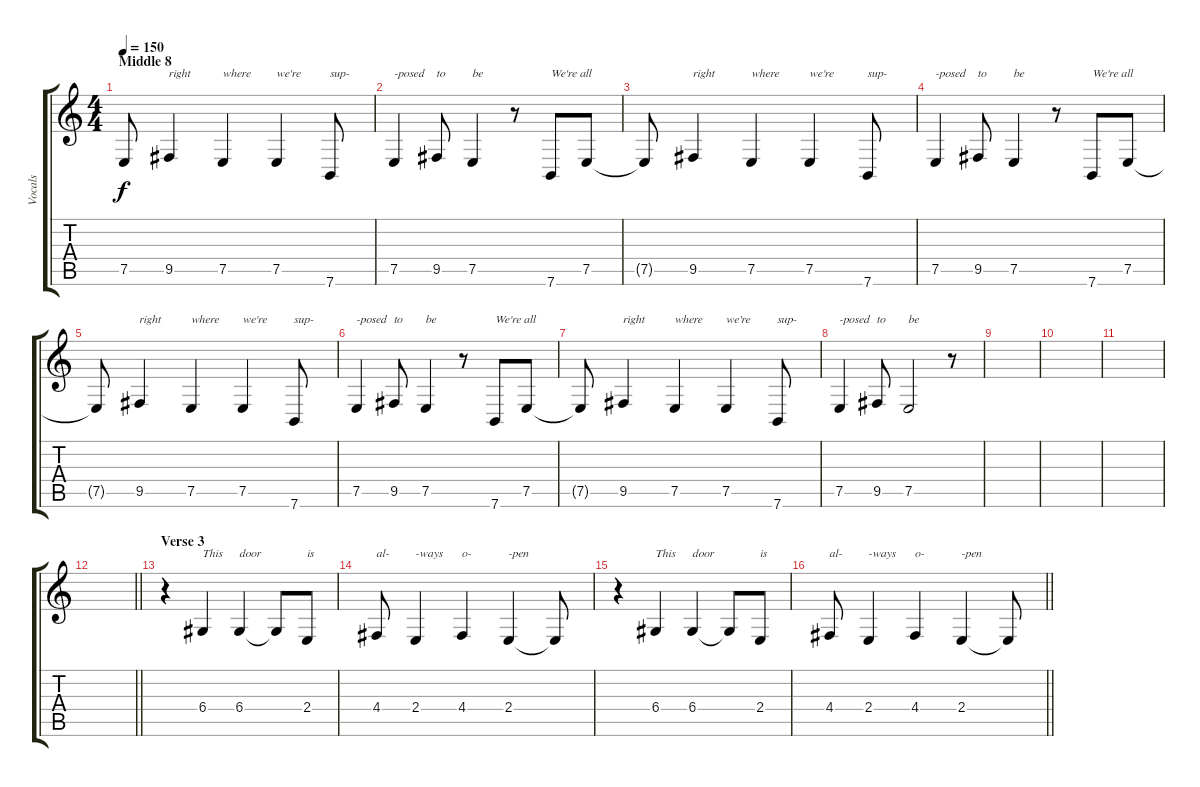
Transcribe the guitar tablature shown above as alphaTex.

\track ("Vocals" "Vocals") {instrument tenorsax}
\staff {score tabs}
\tuning (E4 B3 G3 D3 A2 E2) {hide}
\ts (4 4)
\section ("" "Middle 8")
\tempo 150
\clef g2
\ks c
7.5{t}.8{dy f} 9.5.4{txt "right"} 7.5.4{txt "where"} 7.5.4{txt "we're"} 7.6.8{txt "sup-"} |
7.5.4{txt "-posed"} 9.5.8{txt "to"} 7.5.4{txt "be"} r.8 7.6.8{txt "We're all"} 7.5.8 |
7.5{t}.8 9.5.4{txt "right"} 7.5.4{txt "where"} 7.5.4{txt "we're"} 7.6.8{txt "sup-"} |
7.5.4{txt "-posed"} 9.5.8{txt "to"} 7.5.4{txt "be"} r.8 7.6.8{txt "We're all"} 7.5.8 |
7.5{t}.8 9.5.4{txt "right"} 7.5.4{txt "where"} 7.5.4{txt "we're"} 7.6.8{txt "sup-"} |
7.5.4{txt "-posed"} 9.5.8{txt "to"} 7.5.4{txt "be"} r.8 7.6.8{txt "We're all"} 7.5.8 |
7.5{t}.8 9.5.4{txt "right"} 7.5.4{txt "where"} 7.5.4{txt "we're"} 7.6.8{txt "sup-"} |
7.5.4{txt "-posed"} 9.5.8{txt "to"} 7.5.2{txt "be"} r.8 |
|
|
|
\barLineRight lightlight
|
\section ("" "Verse 3")
r.4 6.4.4{txt "This"} 6.4.4{txt "door"} 6.4{t}.8 2.4.8{txt "is"} |
4.4.8{txt "al-"} 2.4.4{txt "-ways"} 4.4.4{txt "o-"} 2.4.4{txt "-pen"} 2.4{t}.8 |
r.4 6.4.4{txt "This"} 6.4.4{txt "door"} 6.4{t}.8 2.4.8{txt "is"} |
\barLineRight lightlight
4.4.8{txt "al-"} 2.4.4{txt "-ways"} 4.4.4{txt "o-"} 2.4.4{txt "-pen"} 2.4{t}.8
